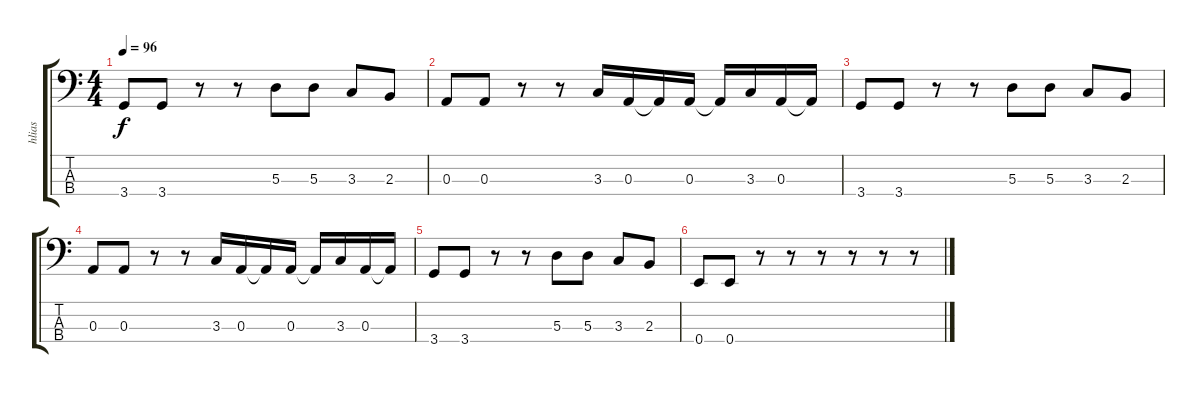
\track ("hlias" "hlias") {instrument electricbasspick}
\staff {score tabs}
\tuning (G2 D2 A1 E1) {hide}
\ts (4 4)
\tempo 96
\clef f4
\ks c
3.4.8{dy f} 3.4.8 r.8 r.8 5.3.8 5.3.8 3.3.8 2.3.8 |
0.3.8 0.3.8 r.8 r.8 3.3.16 0.3.16 0.3{t}.16 0.3.16 0.3{t}.16 3.3.16 0.3.16 0.3{t}.16 |
3.4.8 3.4.8 r.8 r.8 5.3.8 5.3.8 3.3.8 2.3.8 |
0.3.8 0.3.8 r.8 r.8 3.3.16 0.3.16 0.3{t}.16 0.3.16 0.3{t}.16 3.3.16 0.3.16 0.3{t}.16 |
3.4.8 3.4.8 r.8 r.8 5.3.8 5.3.8 3.3.8 2.3.8 |
0.4.8 0.4.8 r.8 r.8 r.8 r.8 r.8 r.8
